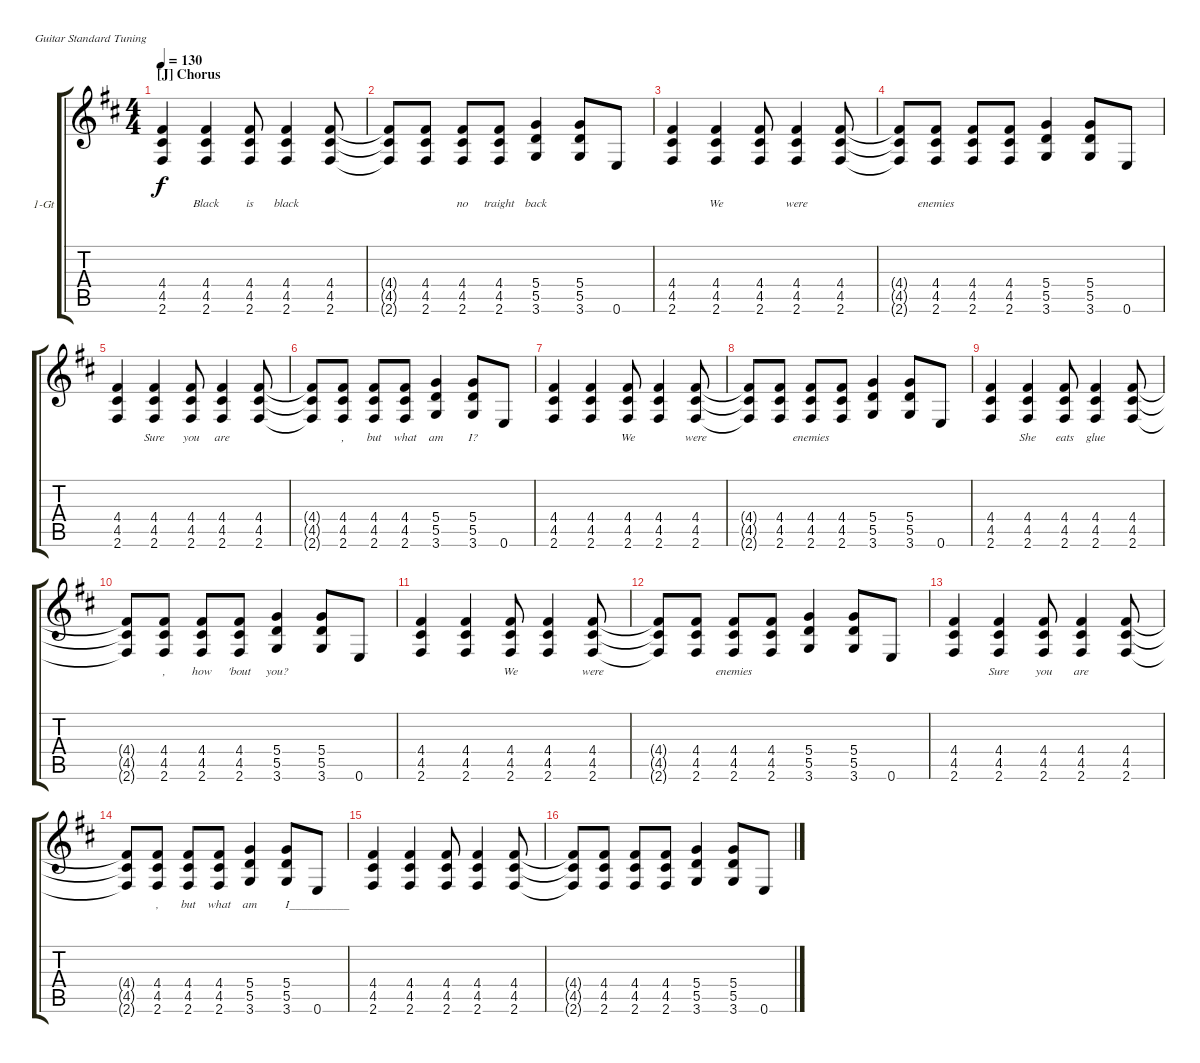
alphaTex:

\defaultSystemsLayout 4
\bracketExtendMode groupsimilarinstruments
\firstSystemTrackNameOrientation horizontal
\otherSystemsTrackNameOrientation horizontal
\track ("Guitar" "1-Gt") {instrument distortionguitar}
\staff {score tabs}
\tuning (E4 B3 G3 D3 A2 E2)
\ts (4 4)
\section ("J" "Chorus")
\tempo 130
\clef g2
\scale
1.06305
\ks d
(2.6 4.5 4.4).4{lyrics (0 "") lyrics (1 "") lyrics (2 "") lyrics (3 "") lyrics (4 "") dy f} (2.6 4.5 4.4).4{lyrics (0 "Black") lyrics (1 "") lyrics (2 "") lyrics (3 "") lyrics (4 "")} (2.6 4.5 4.4).8{lyrics (0 "is") lyrics (1 "") lyrics (2 "") lyrics (3 "") lyrics (4 "")} (2.6 4.5 4.4).4{lyrics (0 "black") lyrics (1 "") lyrics (2 "") lyrics (3 "") lyrics (4 "")} (2.6 4.5 4.4).8{lyrics (0 "") lyrics (1 "") lyrics (2 "") lyrics (3 "") lyrics (4 "")} |
\scale
0.936948 (2.6{t} 4.5{t} 4.4{t}).8{lyrics (0 "") lyrics (1 "") lyrics (2 "") lyrics (3 "") lyrics (4 "")} (2.6 4.5 4.4).8{lyrics (0 "") lyrics (1 "") lyrics (2 "") lyrics (3 "") lyrics (4 "")} (2.6 4.5 4.4).8{lyrics (0 "no") lyrics (1 "") lyrics (2 "") lyrics (3 "") lyrics (4 "")} (2.6 4.5 4.4).8{lyrics (0 "traight") lyrics (1 "") lyrics (2 "") lyrics (3 "") lyrics (4 "")} (3.6 5.5 5.4).4{lyrics (0 "back") lyrics (1 "") lyrics (2 "") lyrics (3 "") lyrics (4 "")} (3.6 5.5 5.4).8{lyrics (0 "") lyrics (1 "") lyrics (2 "") lyrics (3 "") lyrics (4 "")} 0.6.8{lyrics (0 "") lyrics (1 "") lyrics (2 "") lyrics (3 "") lyrics (4 "")} |
\scale
1.06305 (2.6 4.5 4.4).4{lyrics (0 "") lyrics (1 "") lyrics (2 "") lyrics (3 "") lyrics (4 "")} (2.6 4.5 4.4).4{lyrics (0 "We") lyrics (1 "") lyrics (2 "") lyrics (3 "") lyrics (4 "")} (2.6 4.5 4.4).8{lyrics (0 "") lyrics (1 "") lyrics (2 "") lyrics (3 "") lyrics (4 "")} (2.6 4.5 4.4).4{lyrics (0 "were") lyrics (1 "") lyrics (2 "") lyrics (3 "") lyrics (4 "")} (2.6 4.5 4.4).8{lyrics (0 "") lyrics (1 "") lyrics (2 "") lyrics (3 "") lyrics (4 "")} |
\scale
0.936948 (2.6{t} 4.5{t} 4.4{t}).8{lyrics (0 "") lyrics (1 "") lyrics (2 "") lyrics (3 "") lyrics (4 "")} (2.6 4.5 4.4).8{lyrics (0 "enemies") lyrics (1 "") lyrics (2 "") lyrics (3 "") lyrics (4 "")} (2.6 4.5 4.4).8{lyrics (0 "") lyrics (1 "") lyrics (2 "") lyrics (3 "") lyrics (4 "")} (2.6 4.5 4.4).8{lyrics (0 "") lyrics (1 "") lyrics (2 "") lyrics (3 "") lyrics (4 "")} (3.6 5.5 5.4).4{lyrics (0 "") lyrics (1 "") lyrics (2 "") lyrics (3 "") lyrics (4 "")} (3.6 5.5 5.4).8{lyrics (0 "") lyrics (1 "") lyrics (2 "") lyrics (3 "") lyrics (4 "")} 0.6.8{lyrics (0 "") lyrics (1 "") lyrics (2 "") lyrics (3 "") lyrics (4 "")} |
\scale
1.06305 (2.6 4.5 4.4).4{lyrics (0 "") lyrics (1 "") lyrics (2 "") lyrics (3 "") lyrics (4 "")} (2.6 4.5 4.4).4{lyrics (0 "Sure") lyrics (1 "") lyrics (2 "") lyrics (3 "") lyrics (4 "")} (2.6 4.5 4.4).8{lyrics (0 "you") lyrics (1 "") lyrics (2 "") lyrics (3 "") lyrics (4 "")} (2.6 4.5 4.4).4{lyrics (0 "are") lyrics (1 "") lyrics (2 "") lyrics (3 "") lyrics (4 "")} (2.6 4.5 4.4).8{lyrics (0 "") lyrics (1 "") lyrics (2 "") lyrics (3 "") lyrics (4 "")} |
\scale
0.936948 (2.6{t} 4.5{t} 4.4{t}).8{lyrics (0 "") lyrics (1 "") lyrics (2 "") lyrics (3 "") lyrics (4 "")} (2.6 4.5 4.4).8{lyrics (0 ",") lyrics (1 "") lyrics (2 "") lyrics (3 "") lyrics (4 "")} (2.6 4.5 4.4).8{lyrics (0 "but") lyrics (1 "") lyrics (2 "") lyrics (3 "") lyrics (4 "")} (2.6 4.5 4.4).8{lyrics (0 "what") lyrics (1 "") lyrics (2 "") lyrics (3 "") lyrics (4 "")} (3.6 5.5 5.4).4{lyrics (0 "am") lyrics (1 "") lyrics (2 "") lyrics (3 "") lyrics (4 "")} (3.6 5.5 5.4).8{lyrics (0 "I?") lyrics (1 "") lyrics (2 "") lyrics (3 "") lyrics (4 "")} 0.6.8{lyrics (0 "") lyrics (1 "") lyrics (2 "") lyrics (3 "") lyrics (4 "")} |
\scale
1.06305 (2.6 4.5 4.4).4{lyrics (0 "") lyrics (1 "") lyrics (2 "") lyrics (3 "") lyrics (4 "")} (2.6 4.5 4.4).4{lyrics (0 "") lyrics (1 "") lyrics (2 "") lyrics (3 "") lyrics (4 "")} (2.6 4.5 4.4).8{lyrics (0 "We") lyrics (1 "") lyrics (2 "") lyrics (3 "") lyrics (4 "")} (2.6 4.5 4.4).4{lyrics (0 "") lyrics (1 "") lyrics (2 "") lyrics (3 "") lyrics (4 "")} (2.6 4.5 4.4).8{lyrics (0 "were") lyrics (1 "") lyrics (2 "") lyrics (3 "") lyrics (4 "")} |
\scale
0.936948 (2.6{t} 4.5{t} 4.4{t}).8{lyrics (0 "") lyrics (1 "") lyrics (2 "") lyrics (3 "") lyrics (4 "")} (2.6 4.5 4.4).8{lyrics (0 "") lyrics (1 "") lyrics (2 "") lyrics (3 "") lyrics (4 "")} (2.6 4.5 4.4).8{lyrics (0 "enemies") lyrics (1 "") lyrics (2 "") lyrics (3 "") lyrics (4 "")} (2.6 4.5 4.4).8{lyrics (0 "") lyrics (1 "") lyrics (2 "") lyrics (3 "") lyrics (4 "")} (3.6 5.5 5.4).4{lyrics (0 "") lyrics (1 "") lyrics (2 "") lyrics (3 "") lyrics (4 "")} (3.6 5.5 5.4).8{lyrics (0 "") lyrics (1 "") lyrics (2 "") lyrics (3 "") lyrics (4 "")} 0.6.8{lyrics (0 "") lyrics (1 "") lyrics (2 "") lyrics (3 "") lyrics (4 "")} |
\scale
1.06305 (2.6 4.5 4.4).4{lyrics (0 "") lyrics (1 "") lyrics (2 "") lyrics (3 "") lyrics (4 "")} (2.6 4.5 4.4).4{lyrics (0 "She") lyrics (1 "") lyrics (2 "") lyrics (3 "") lyrics (4 "")} (2.6 4.5 4.4).8{lyrics (0 "eats") lyrics (1 "") lyrics (2 "") lyrics (3 "") lyrics (4 "")} (2.6 4.5 4.4).4{lyrics (0 "glue") lyrics (1 "") lyrics (2 "") lyrics (3 "") lyrics (4 "")} (2.6 4.5 4.4).8{lyrics (0 "") lyrics (1 "") lyrics (2 "") lyrics (3 "") lyrics (4 "")} |
\scale
0.936948 (2.6{t} 4.5{t} 4.4{t}).8{lyrics (0 "") lyrics (1 "") lyrics (2 "") lyrics (3 "") lyrics (4 "")} (2.6 4.5 4.4).8{lyrics (0 ",") lyrics (1 "") lyrics (2 "") lyrics (3 "") lyrics (4 "")} (2.6 4.5 4.4).8{lyrics (0 "how") lyrics (1 "") lyrics (2 "") lyrics (3 "") lyrics (4 "")} (2.6 4.5 4.4).8{lyrics (0 "'bout") lyrics (1 "") lyrics (2 "") lyrics (3 "") lyrics (4 "")} (3.6 5.5 5.4).4{lyrics (0 "you?") lyrics (1 "") lyrics (2 "") lyrics (3 "") lyrics (4 "")} (3.6 5.5 5.4).8{lyrics (0 "") lyrics (1 "") lyrics (2 "") lyrics (3 "") lyrics (4 "")} 0.6.8{lyrics (0 "") lyrics (1 "") lyrics (2 "") lyrics (3 "") lyrics (4 "")} |
\scale
1.06305 (2.6 4.5 4.4).4{lyrics (0 "") lyrics (1 "") lyrics (2 "") lyrics (3 "") lyrics (4 "")} (2.6 4.5 4.4).4{lyrics (0 "") lyrics (1 "") lyrics (2 "") lyrics (3 "") lyrics (4 "")} (2.6 4.5 4.4).8{lyrics (0 "We") lyrics (1 "") lyrics (2 "") lyrics (3 "") lyrics (4 "")} (2.6 4.5 4.4).4{lyrics (0 "") lyrics (1 "") lyrics (2 "") lyrics (3 "") lyrics (4 "")} (2.6 4.5 4.4).8{lyrics (0 "were") lyrics (1 "") lyrics (2 "") lyrics (3 "") lyrics (4 "")} |
\scale
0.936948 (2.6{t} 4.5{t} 4.4{t}).8{lyrics (0 "") lyrics (1 "") lyrics (2 "") lyrics (3 "") lyrics (4 "")} (2.6 4.5 4.4).8{lyrics (0 "") lyrics (1 "") lyrics (2 "") lyrics (3 "") lyrics (4 "")} (2.6 4.5 4.4).8{lyrics (0 "enemies") lyrics (1 "") lyrics (2 "") lyrics (3 "") lyrics (4 "")} (2.6 4.5 4.4).8{lyrics (0 "") lyrics (1 "") lyrics (2 "") lyrics (3 "") lyrics (4 "")} (3.6 5.5 5.4).4{lyrics (0 "") lyrics (1 "") lyrics (2 "") lyrics (3 "") lyrics (4 "")} (3.6 5.5 5.4).8{lyrics (0 "") lyrics (1 "") lyrics (2 "") lyrics (3 "") lyrics (4 "")} 0.6.8{lyrics (0 "") lyrics (1 "") lyrics (2 "") lyrics (3 "") lyrics (4 "")} |
\scale
1.06305 (2.6 4.5 4.4).4{lyrics (0 "") lyrics (1 "") lyrics (2 "") lyrics (3 "") lyrics (4 "")} (2.6 4.5 4.4).4{lyrics (0 "Sure") lyrics (1 "") lyrics (2 "") lyrics (3 "") lyrics (4 "")} (2.6 4.5 4.4).8{lyrics (0 "you") lyrics (1 "") lyrics (2 "") lyrics (3 "") lyrics (4 "")} (2.6 4.5 4.4).4{lyrics (0 "are") lyrics (1 "") lyrics (2 "") lyrics (3 "") lyrics (4 "")} (2.6 4.5 4.4).8{lyrics (0 "") lyrics (1 "") lyrics (2 "") lyrics (3 "") lyrics (4 "")} |
\scale
0.936948 (2.6{t} 4.5{t} 4.4{t}).8{lyrics (0 "") lyrics (1 "") lyrics (2 "") lyrics (3 "") lyrics (4 "")} (2.6 4.5 4.4).8{lyrics (0 ",") lyrics (1 "") lyrics (2 "") lyrics (3 "") lyrics (4 "")} (2.6 4.5 4.4).8{lyrics (0 "but") lyrics (1 "") lyrics (2 "") lyrics (3 "") lyrics (4 "")} (2.6 4.5 4.4).8{lyrics (0 "what") lyrics (1 "") lyrics (2 "") lyrics (3 "") lyrics (4 "")} (3.6 5.5 5.4).4{lyrics (0 "am") lyrics (1 "") lyrics (2 "") lyrics (3 "") lyrics (4 "")} (3.6 5.5 5.4).8{lyrics (0 "") lyrics (1 "") lyrics (2 "") lyrics (3 "") lyrics (4 "")} 0.6.8{lyrics (0 "I__________") lyrics (1 "") lyrics (2 "") lyrics (3 "") lyrics (4 "")} |
\scale
1.06305 (2.6 4.5 4.4).4{lyrics (0 "") lyrics (1 "") lyrics (2 "") lyrics (3 "") lyrics (4 "")} (2.6 4.5 4.4).4{lyrics (0 "") lyrics (1 "") lyrics (2 "") lyrics (3 "") lyrics (4 "")} (2.6 4.5 4.4).8 (2.6 4.5 4.4).4 (2.6 4.5 4.4).8 |
\scale
0.936948 (2.6{t} 4.5{t} 4.4{t}).8 (2.6 4.5 4.4).8 (2.6 4.5 4.4).8 (2.6 4.5 4.4).8 (3.6 5.5 5.4).4 (3.6 5.5 5.4).8 0.6.8
